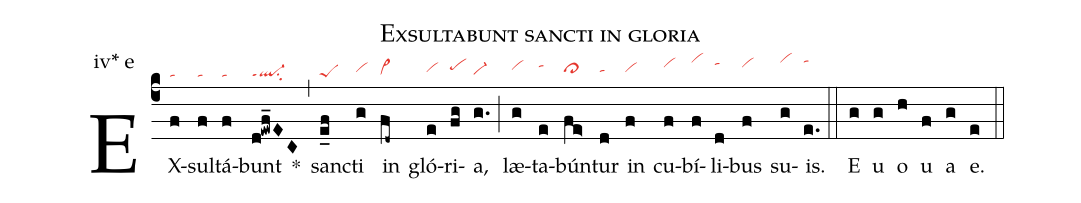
name: Exsultabunt sancti in gloria;
annotation: iv* e;
mode: 4;
nabc-lines: 1;
%%
(c4)
EX(f|ta)sul(f|ta)tá(f|ta)bunt(d!ewf_EC|ql-ppt1su2) *(,)
san(e_f|peS)cti(g|vihh) in(fd~|vi>hg) gló(e|vihh)ri(fg|pehi)a,(g.|vi-hg) (;)
læ(g|vihi)ta(e|tahj)bún(fe>|cl>hh)tur(d|tahh) in(f|vihh) cu(f|vihj)bí(f|vihl)li(d|tahk)bus(f|vihj) su(g|vihl)is.(e.|tahl) (::)
E(g) u(g) o(h) u(f) a(g) e.(e) (::)
